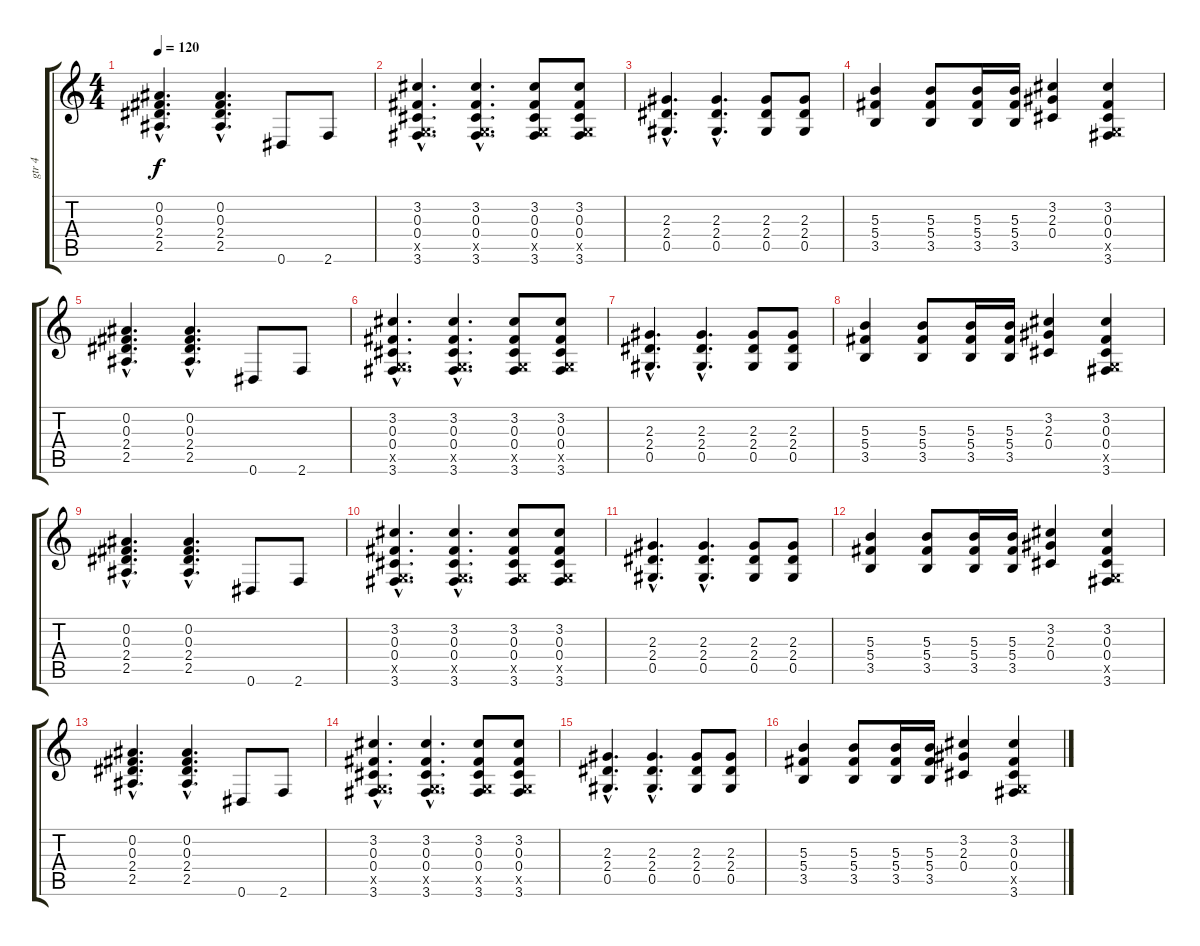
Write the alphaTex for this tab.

\track ("gtr 4" "gtr 4") {instrument acousticguitarsteel}
\staff {score tabs}
\tuning (Eb4 Bb3 Gb3 Db3 Ab2 Eb2) {hide}
\ts (4 4)
\tempo 120
\clef g2
\ks c
(0.2{hac} 0.3{hac} 2.4{hac} 2.5{hac}).4{d dy f} (0.2{hac} 0.3{hac} 2.4{hac} 2.5{hac}).4{d} 0.6.8 2.6.8 |
(3.2{hac} 0.3{hac} 0.4{hac} -1.5{hac x} 3.6{hac}).4{d} (3.2{hac} 0.3{hac} 0.4{hac} -1.5{hac x} 3.6{hac}).4{d} (3.2 0.3 0.4 -1.5{x} 3.6).8 (3.2 0.3 0.4 -1.5{x} 3.6).8 |
(2.3{hac} 2.4{hac} 0.5{hac}).4{d} (2.3{hac} 2.4{hac} 0.5{hac}).4{d} (2.3 2.4 0.5).8 (2.3 2.4 0.5).8 |
(5.3 5.4 3.5).4 (5.3 5.4 3.5).8 (5.3 5.4 3.5).16 (5.3 5.4 3.5).16 (3.2 2.3 0.4).4 (3.2 0.3 0.4 -1.5{x} 3.6).4 |
(0.2{hac} 0.3{hac} 2.4{hac} 2.5{hac}).4{d} (0.2{hac} 0.3{hac} 2.4{hac} 2.5{hac}).4{d} 0.6.8 2.6.8 |
(3.2{hac} 0.3{hac} 0.4{hac} -1.5{hac x} 3.6{hac}).4{d} (3.2{hac} 0.3{hac} 0.4{hac} -1.5{hac x} 3.6{hac}).4{d} (3.2 0.3 0.4 -1.5{x} 3.6).8 (3.2 0.3 0.4 -1.5{x} 3.6).8 |
(2.3{hac} 2.4{hac} 0.5{hac}).4{d} (2.3{hac} 2.4{hac} 0.5{hac}).4{d} (2.3 2.4 0.5).8 (2.3 2.4 0.5).8 |
(5.3 5.4 3.5).4 (5.3 5.4 3.5).8 (5.3 5.4 3.5).16 (5.3 5.4 3.5).16 (3.2 2.3 0.4).4 (3.2 0.3 0.4 -1.5{x} 3.6).4 |
(0.2{hac} 0.3{hac} 2.4{hac} 2.5{hac}).4{d} (0.2{hac} 0.3{hac} 2.4{hac} 2.5{hac}).4{d} 0.6.8 2.6.8 |
(3.2{hac} 0.3{hac} 0.4{hac} -1.5{hac x} 3.6{hac}).4{d} (3.2{hac} 0.3{hac} 0.4{hac} -1.5{hac x} 3.6{hac}).4{d} (3.2 0.3 0.4 -1.5{x} 3.6).8 (3.2 0.3 0.4 -1.5{x} 3.6).8 |
(2.3{hac} 2.4{hac} 0.5{hac}).4{d} (2.3{hac} 2.4{hac} 0.5{hac}).4{d} (2.3 2.4 0.5).8 (2.3 2.4 0.5).8 |
(5.3 5.4 3.5).4 (5.3 5.4 3.5).8 (5.3 5.4 3.5).16 (5.3 5.4 3.5).16 (3.2 2.3 0.4).4 (3.2 0.3 0.4 -1.5{x} 3.6).4 |
(0.2{hac} 0.3{hac} 2.4{hac} 2.5{hac}).4{d} (0.2{hac} 0.3{hac} 2.4{hac} 2.5{hac}).4{d} 0.6.8 2.6.8 |
(3.2{hac} 0.3{hac} 0.4{hac} -1.5{hac x} 3.6{hac}).4{d} (3.2{hac} 0.3{hac} 0.4{hac} -1.5{hac x} 3.6{hac}).4{d} (3.2 0.3 0.4 -1.5{x} 3.6).8 (3.2 0.3 0.4 -1.5{x} 3.6).8 |
(2.3{hac} 2.4{hac} 0.5{hac}).4{d} (2.3{hac} 2.4{hac} 0.5{hac}).4{d} (2.3 2.4 0.5).8 (2.3 2.4 0.5).8 |
(5.3 5.4 3.5).4 (5.3 5.4 3.5).8 (5.3 5.4 3.5).16 (5.3 5.4 3.5).16 (3.2 2.3 0.4).4 (3.2 0.3 0.4 -1.5{x} 3.6).4
